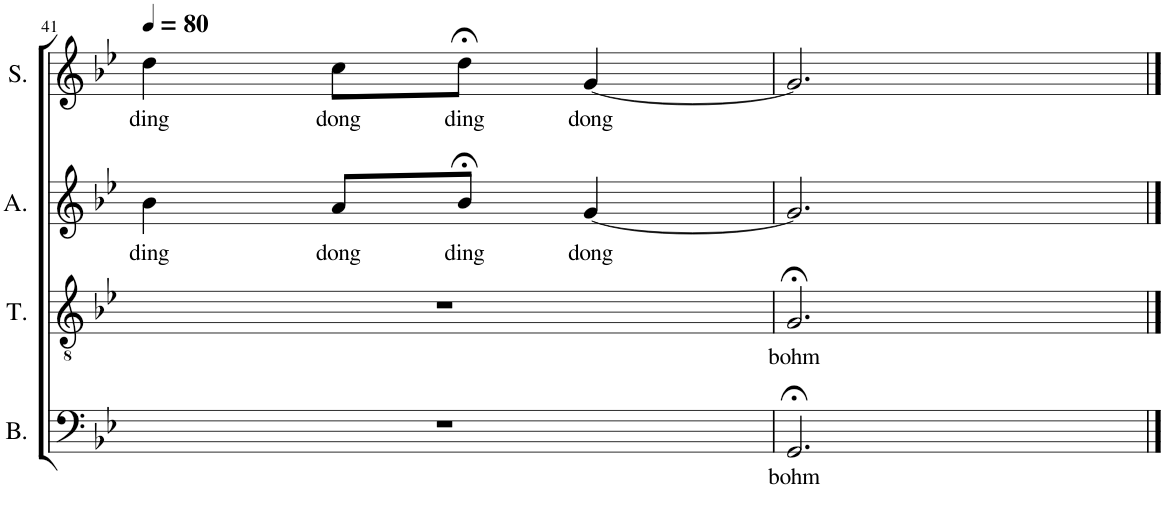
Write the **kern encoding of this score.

**kern	**text	**kern	**text	**kern	**text	**kern	**text
*part4	*part4	*part3	*part3	*part2	*part2	*part1	*part1
*staff4	*staff4	*staff3	*staff3	*staff2	*staff2	*staff1	*staff1
*I"Bass	*	*I"Tenor	*	*I"Alto	*	*I"Soprano	*
*I'B.	*	*I'T.	*	*I'A.	*	*I'S.	*
!!LO:PB:g=z
*clefF4	*	*clefGv2	*	*clefG2	*	*clefG2	*
*k[b-e-]	*	*k[b-e-]	*	*k[b-e-]	*	*k[b-e-]	*
*M3/4	*	*M3/4	*	*M3/4	*	*M3/4	*
*MM80	*	*MM80	*	*MM80	*	*MM80	*
=41	=41	=41	=41	=41	=41	=41	=41
!	!	!	!	!	!LO:LY:b	!	!LO:LY:b
2.r	.	2.r	.	4b-\	ding	4dd\	ding
!	!	!	!	!	!LO:LY:b	!	!LO:LY:b
.	.	.	.	8a/L	dong	8cc\L	dong
!	!	!	!	!	!LO:LY:b	!	!LO:LY:b
.	.	.	.	8b-;</J	ding	8dd;<\J	ding
!	!	!	!	!	!LO:LY:b	!	!LO:LY:b
.	.	.	.	[4g/	dong	[4g/	dong
=42	=42	=42	=42	=42	=42	=42	=42
!	!LO:LY:b	!	!LO:LY:b	!	!	!	!
2.GG;</	bohm	2.G;</	bohm	2.g/]	.	2.g/]	.
==	==	==	==	==	==	==	==
*-	*-	*-	*-	*-	*-	*-	*-
